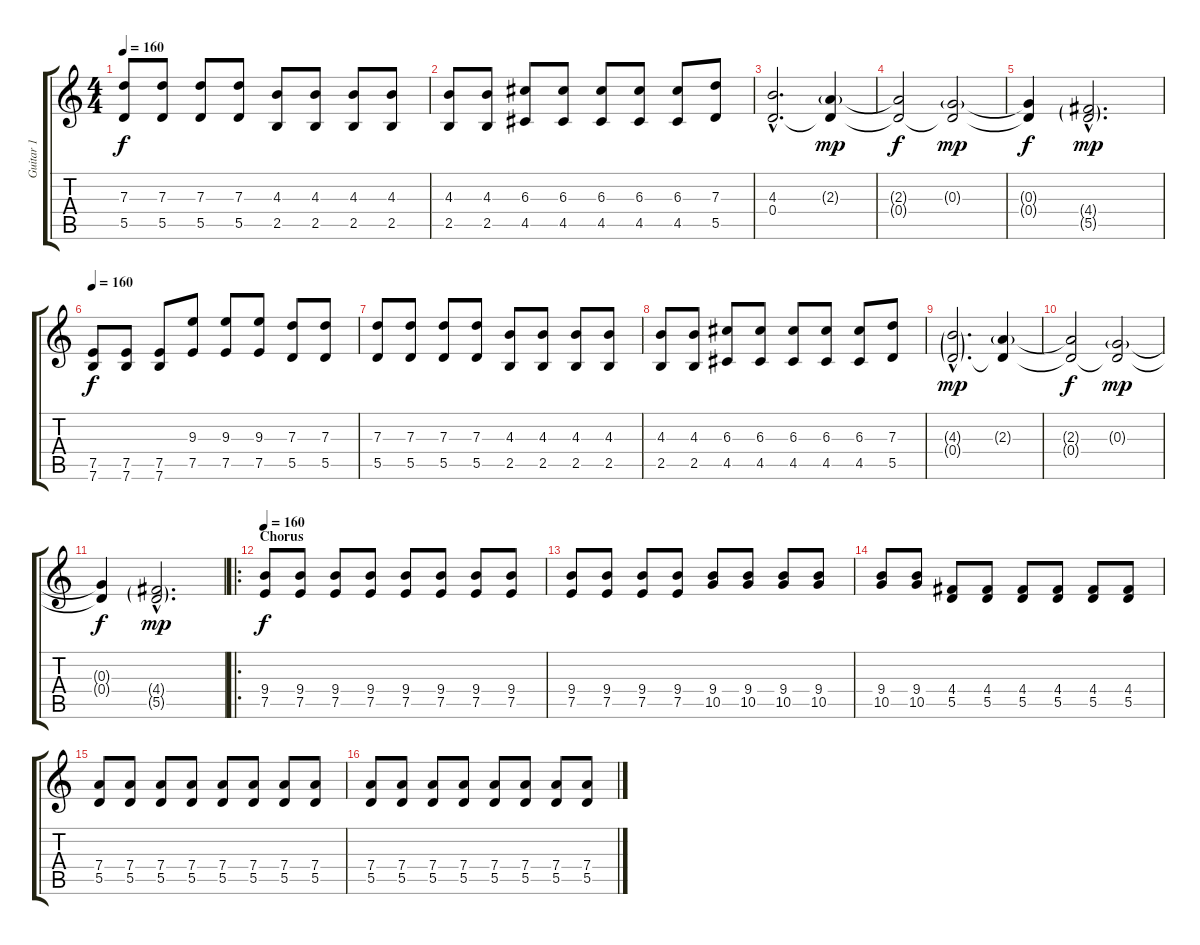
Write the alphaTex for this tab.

\track ("Guitar 1" "Guitar 1") {instrument acousticguitarnylon}
\staff {score tabs}
\tuning (E4 B3 G3 D3 A2 E2) {hide}
\ts (4 4)
\tempo 160
\clef g2
\ks c
(7.3 5.5).8{dy f} (7.3 5.5).8 (7.3 5.5).8 (7.3 5.5).8 (4.3 2.5).8 (4.3 2.5).8 (4.3 2.5).8 (4.3 2.5).8 |
(4.3 2.5).8 (4.3 2.5).8 (6.3 4.5).8 (6.3 4.5).8 (6.3 4.5).8 (6.3 4.5).8 (6.3 4.5).8 (7.3 5.5).8 |
(4.3{hac} 0.4{hac}).2{d} (2.3{g} 0.4{t}).4{dy mp} |
(2.3{t} 0.4{t}).2{dy f} (0.3{g} 0.4{t}).2{dy mp} |
(0.3{t} 0.4{t}).4{dy f} (4.4{g hac} 5.5{g hac}).2{d dy mp} |
\tempo 160
(7.5 7.6).8{dy f} (7.5 7.6).8 (7.5 7.6).8 (9.3 7.5).8 (9.3 7.5).8 (9.3 7.5).8 (7.3 5.5).8 (7.3 5.5).8 |
(7.3 5.5).8 (7.3 5.5).8 (7.3 5.5).8 (7.3 5.5).8 (4.3 2.5).8 (4.3 2.5).8 (4.3 2.5).8 (4.3 2.5).8 |
(4.3 2.5).8 (4.3 2.5).8 (6.3 4.5).8 (6.3 4.5).8 (6.3 4.5).8 (6.3 4.5).8 (6.3 4.5).8 (7.3 5.5).8 |
(4.3{g hac} 0.4{g hac}).2{d dy mp} (2.3{g} 0.4{t}).4 |
(2.3{t} 0.4{t}).2{dy f} (0.3{g} 0.4{t}).2{dy mp} |
(0.3{t} 0.4{t}).4{dy f} (4.4{g hac} 5.5{g hac}).2{d dy mp} |
\ro
\section ("" "Chorus")
\tempo 160
(9.4 7.5).8{dy f instrument distortionguitar} (9.4 7.5).8 (9.4 7.5).8 (9.4 7.5).8 (9.4 7.5).8 (9.4 7.5).8 (9.4 7.5).8 (9.4 7.5).8 |
(9.4 7.5).8 (9.4 7.5).8 (9.4 7.5).8 (9.4 7.5).8 (9.4 10.5).8 (9.4 10.5).8 (9.4 10.5).8 (9.4 10.5).8 |
(9.4 10.5).8 (9.4 10.5).8 (4.4 5.5).8 (4.4 5.5).8 (4.4 5.5).8 (4.4 5.5).8 (4.4 5.5).8 (4.4 5.5).8 |
(7.4 5.5).8 (7.4 5.5).8 (7.4 5.5).8 (7.4 5.5).8 (7.4 5.5).8 (7.4 5.5).8 (7.4 5.5).8 (7.4 5.5).8 |
(7.4 5.5).8 (7.4 5.5).8 (7.4 5.5).8 (7.4 5.5).8 (7.4 5.5).8 (7.4 5.5).8 (7.4 5.5).8 (7.4 5.5).8
